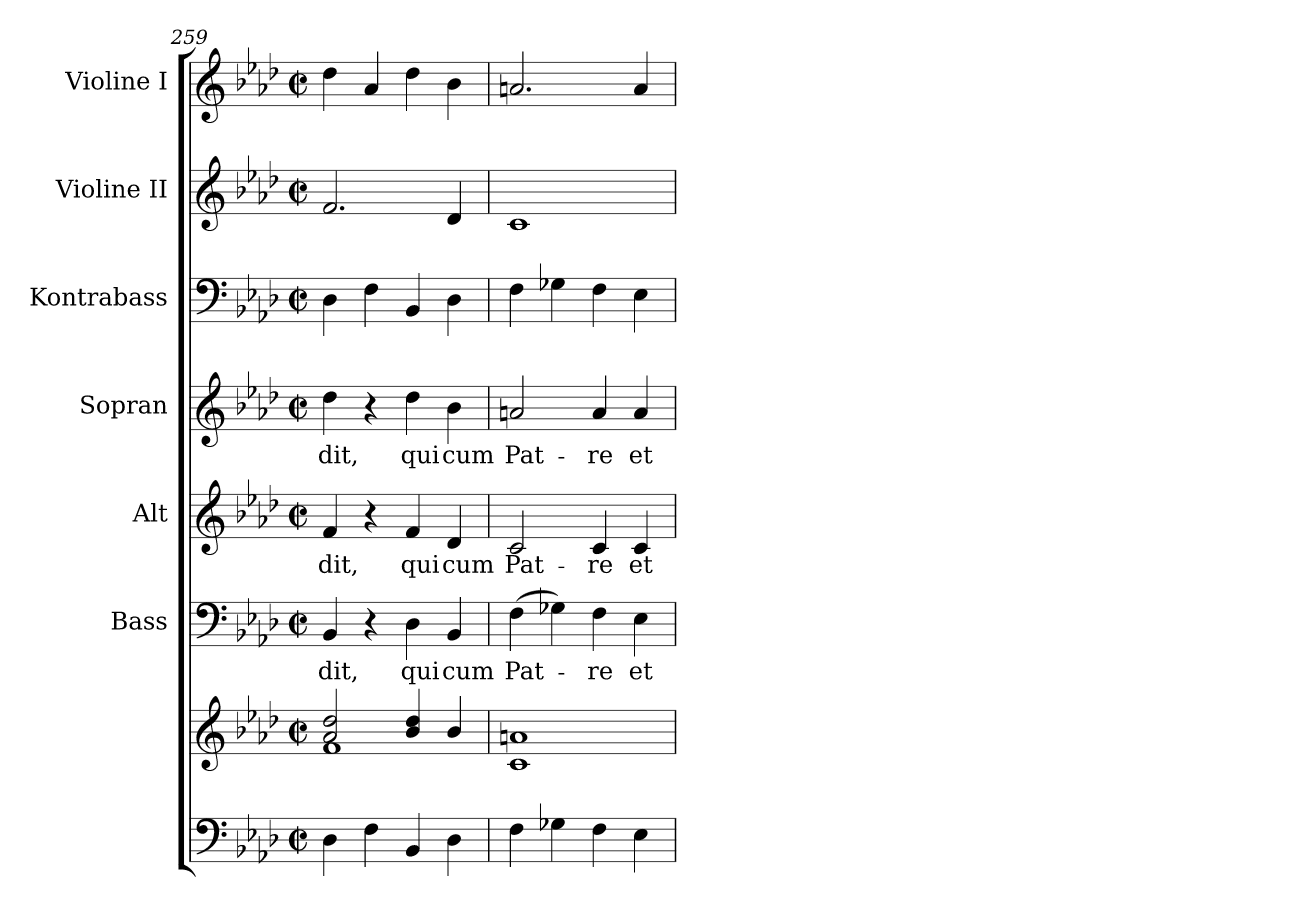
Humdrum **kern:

**kern	**kern	**kern	**text	**kern	**text	**kern	**text	**kern	**kern	**kern
*part7	*part7	*part6	*part6	*part5	*part5	*part4	*part4	*part3	*part2	*part1
*staff8	*staff7	*staff6	*staff6	*staff5	*staff5	*staff4	*staff4	*staff3	*staff2	*staff1
*	*	*I"Bass	*	*I"Alt	*	*I"Sopran	*	*I"Kontrabass	*I"Violine II	*I"Violine I
*	*	*I'B.	*	*I'A.	*	*I'S.	*	*I'Kb.	*I'Vl. II	*I'Vl. I
*clefF4	*clefG2	*clefF4	*	*clefG2	*	*clefG2	*	*clefF4	*clefG2	*clefG2
*	*	*	*	*	*	*	*	*ITrd7c12	*	*
*k[b-e-a-d-]	*k[b-e-a-d-]	*k[b-e-a-d-]	*	*k[b-e-a-d-]	*	*k[b-e-a-d-]	*	*k[b-e-a-d-]	*k[b-e-a-d-]	*k[b-e-a-d-]
*A-:	*A-:	*A-:	*	*A-:	*	*A-:	*	*A-:	*A-:	*A-:
*M2/2	*M2/2	*M2/2	*	*M2/2	*	*M2/2	*	*M2/2	*M2/2	*M2/2
*met(c|)	*met(c|)	*met(c|)	*	*met(c|)	*	*met(c|)	*	*met(c|)	*met(c|)	*met(c|)
=259	=259	=259	=259	=259	=259	=259	=259	=259	=259	=259
*	*^	*	*	*	*	*	*	*	*	*
!	!	!	!	!LO:LY:b	!	!LO:LY:b	!	!LO:LY:b	!	!	!
4D-\	2a-/ 2dd-/	1f	4BB-/	-dit,	4f/	-dit,	4dd-\	-dit,	4DD-\	2.f/	4dd-\
4F\	.	.	4r	.	4r	.	4r	.	4FF\	.	4a-/
!	!	!	!	!LO:LY:b	!	!LO:LY:b	!	!LO:LY:b	!	!	!
4BB-/	4b-/ 4dd-/	.	4D-\	qui	4f/	qui	4dd-\	qui	4BBB-/	.	4dd-\
!	!	!	!	!LO:LY:b	!	!LO:LY:b	!	!LO:LY:b	!	!	!
4D-\	4b-/	.	4BB-/	cum	4d-/	cum	4b-\	cum	4DD-\	4d-/	4b-\
*	*v	*v	*	*	*	*	*	*	*	*	*
=260	=260	=260	=260	=260	=260	=260	=260	=260	=260	=260
!	!	!	!LO:LY:b	!	!LO:LY:b	!	!LO:LY:b	!	!	!
4F\	1c 1an	(>4F\	Pat-	2c/	Pat-	2an/	Pat-	4FF\	1c	2.an/
4G-X\	.	4G-X\)	.	.	.	.	.	4GG-X\	.	.
!	!	!	!LO:LY:b	!	!LO:LY:b	!	!LO:LY:b	!	!	!
4F\	.	4F\	-re	4c/	-re	4a/	-re	4FF\	.	.
!	!	!	!LO:LY:b	!	!LO:LY:b	!	!LO:LY:b	!	!	!
4E-\	.	4E-\	et	4c/	et	4a/	et	4EE-\	.	4a/
=	=	=	=	=	=	=	=	=	=	=
*-	*-	*-	*-	*-	*-	*-	*-	*-	*-	*-
